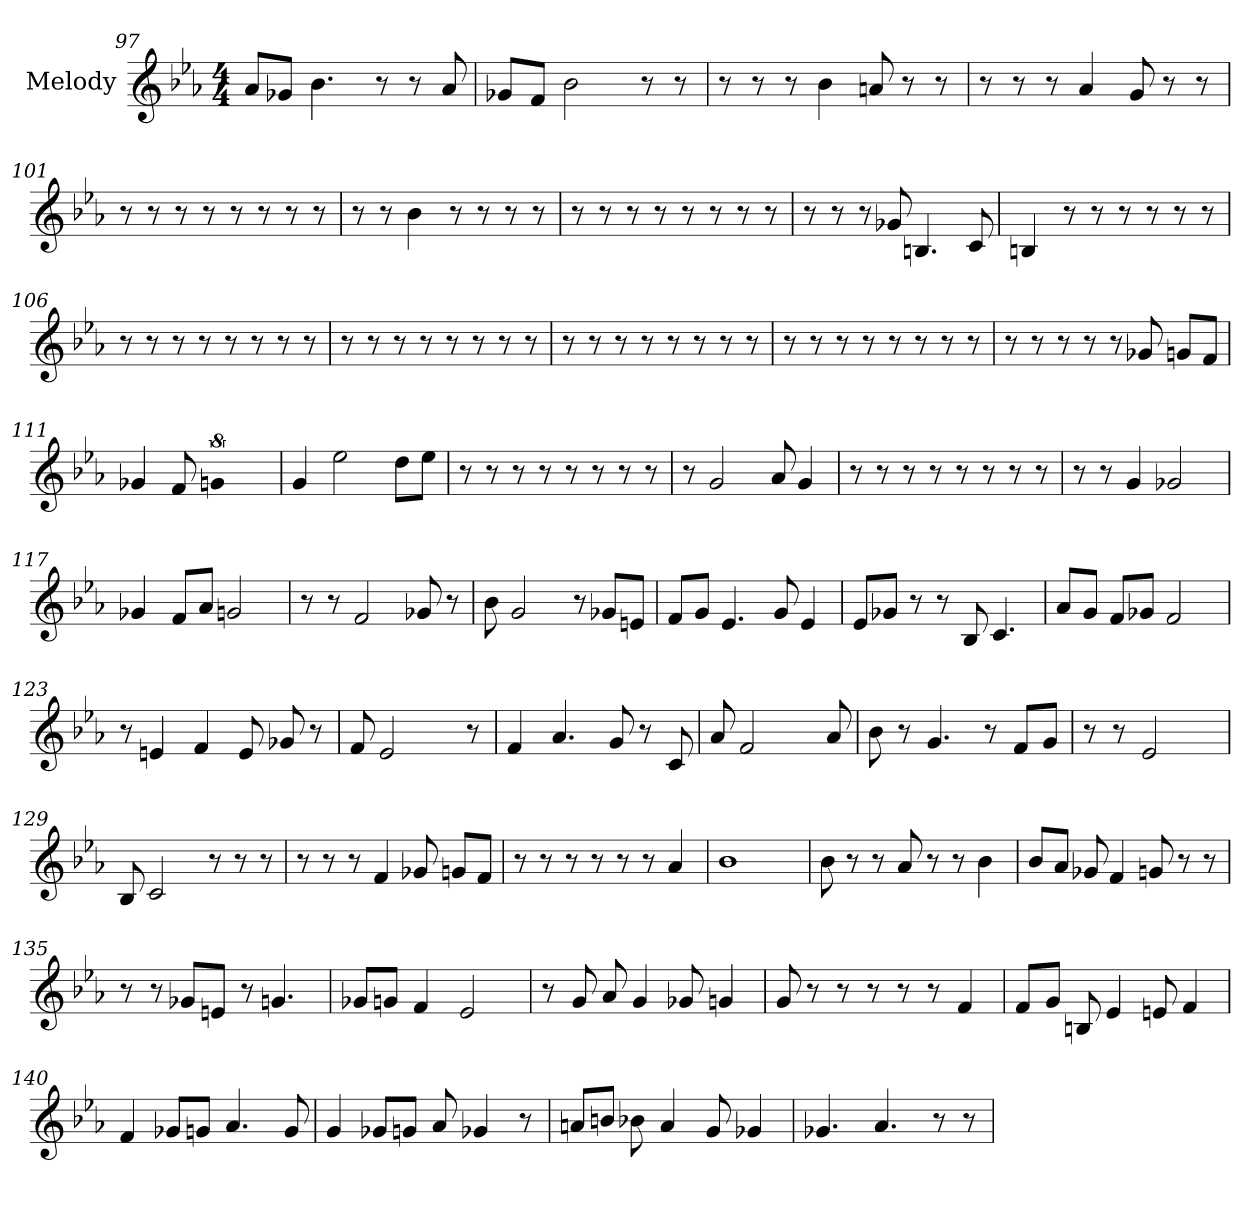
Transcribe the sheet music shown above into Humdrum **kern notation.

**kern
*part1
*staff1
*I"Melody
*clefG2
*k[b-e-a-]
*E-:
*M4/4
=97
8a-/L
8g-/J
4.b-
8r
8r
8a-
=98
8g-/L
8f/J
2b-
8r
8r
=99
8r
8r
8r
4b-
8a
8r
8r
=100
8r
8r
8r
4a-
8g
8r
8r
=101
8r
8r
8r
8r
8r
8r
8r
8r
=102
8r
8r
4b-
8r
8r
8r
8r
=103
8r
8r
8r
8r
8r
8r
8r
8r
=104
8r
8r
8r
8g-
4.B
8c
=105
4B
8r
8r
8r
8r
8r
8r
=106
8r
8r
8r
8r
8r
8r
8r
8r
=107
8r
8r
8r
8r
8r
8r
8r
8r
=108
8r
8r
8r
8r
8r
8r
8r
8r
=109
8r
8r
8r
8r
8r
8r
8r
8r
=110
8r
8r
8r
8r
8r
8g-
8g/L
8f/J
=111
4g-
8f
!LO:N:vis=2
8%5g
=112
4g
2ee-
8dd\L
8ee-\J
=113
8r
8r
8r
8r
8r
8r
8r
8r
=114
8r
2g
8a-
4g
=115
8r
8r
8r
8r
8r
8r
8r
8r
=116
8r
8r
4g
2g-
=117
4g-
8f/L
8a-/J
2g
=118
8r
8r
2f
8g-
8r
=119
8b-
2g
8r
8g-/L
8e/J
=120
8f/L
8g/J
4.e-
8g
4e-
=121
8e-/L
8g-/J
8r
8r
8B-
4.c
=122
8a-/L
8g/J
8f/L
8g-/J
2f
=123
8r
4e
4f
8e
8g-
8r
=124
8f
!LO:N:vis=2
2.e-
8r
=125
4f
4.a-
8g
8r
8c
=126
8a-
!LO:N:vis=2
2.f
8a-
=127
8b-
8r
4.g
8r
8f/L
8g/J
=128
8r
8r
!LO:N:vis=2
2.e-
=129
8B-
2c
8r
8r
8r
=130
8r
8r
8r
4f
8g-
8g/L
8f/J
=131
8r
8r
8r
8r
8r
8r
4a-
=132
1b-
=133
8b-
8r
8r
8a-
8r
8r
4b-
=134
8b-/L
8a-/J
8g-
4f
8g
8r
8r
=135
8r
8r
8g-/L
8e/J
8r
4.g
=136
8g-/L
8g/J
4f
2e-
=137
8r
8g
8a-
4g
8g-
4g
=138
8g
8r
8r
8r
8r
8r
4f
=139
8f/L
8g/J
8B
4e-
8e
4f
=140
4f
8g-/L
8g/J
4.a-
8g
=141
4g
8g-/L
8g/J
8a-
4g-
8r
=142
8a/L
8b/J
8b-
4a
8g
4g-
=143
4.g-
4.a-
8r
8r
=
*-
